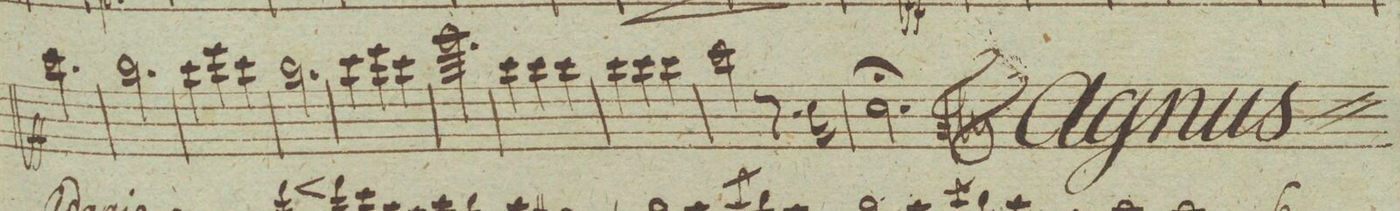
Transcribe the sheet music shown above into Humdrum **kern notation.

**kern	**dynam
*I"Flauto. 1mo	*
*clefG2	*
*k[]	*
*M3/4	*
2.ccc\	ff
=122	=122
2.bb\	.
=123	=123
4ccc\	.
4eee\	.
4ccc\	.
=124	=124
2.bb\	.
=125	=125
4ccc\	.
4eee\	.
4ccc\	.
=126	=126
2.ggg\	.
=127	=127
4ccc\	.
4ccc\	.
4ccc\	.
=128	=128
4ccc\	.
4ccc\	.
4ccc\	.
=129	=129
2ccc\	.
8.r	.
16cc\	.
=130	=130
2.cc;\	.
==	==
*-	*-
